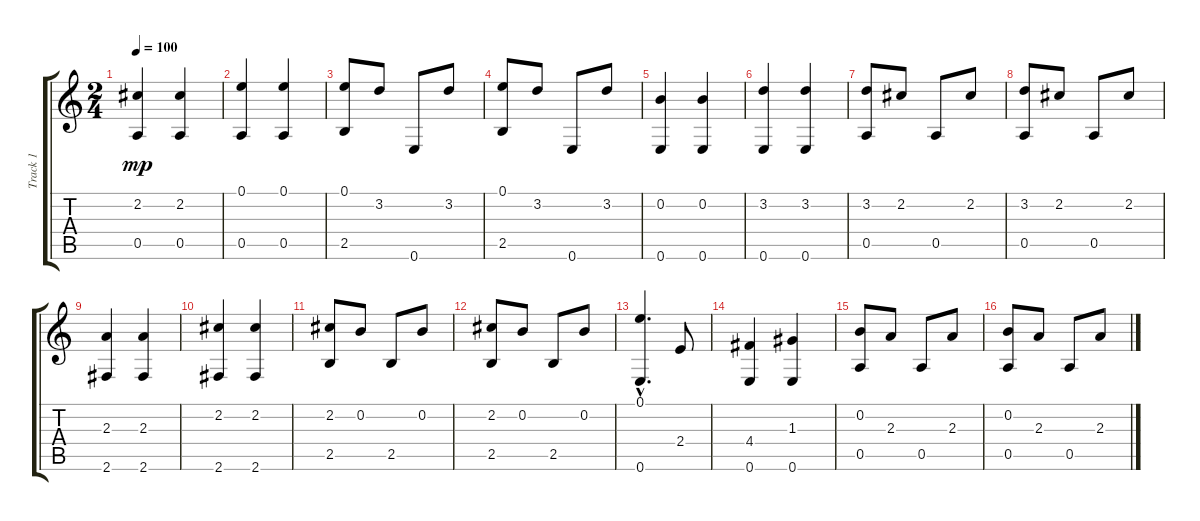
\track ("Track 1" "Track 1") {instrument acousticguitarsteel}
\staff {score tabs}
\tuning (E4 B3 G3 D3 A2 E2) {hide}
\ts (2 4)
\tempo 100
\clef g2
\ks c
(2.2 0.5).4{dy mp} (2.2 0.5).4 |
(0.1 0.5).4 (0.1 0.5).4 |
(0.1 2.5).8 3.2.8 0.6.8 3.2.8 |
(0.1 2.5).8 3.2.8 0.6.8 3.2.8 |
(0.2 0.6).4 (0.2 0.6).4 |
(3.2 0.6).4 (3.2 0.6).4 |
(3.2 0.5).8 2.2.8 0.5.8 2.2.8 |
(3.2 0.5).8 2.2.8 0.5.8 2.2.8 |
(2.3 2.6).4 (2.3 2.6).4 |
(2.2 2.6).4 (2.2 2.6).4 |
(2.2 2.5).8 0.2.8 2.5.8 0.2.8 |
(2.2 2.5).8 0.2.8 2.5.8 0.2.8 |
(0.1{hac} 0.6).4{d} 2.4.8 |
(4.4 0.6).4 (1.3 0.6).4 |
(0.2 0.5).8 2.3.8 0.5.8 2.3.8 |
(0.2 0.5).8 2.3.8 0.5.8 2.3.8
